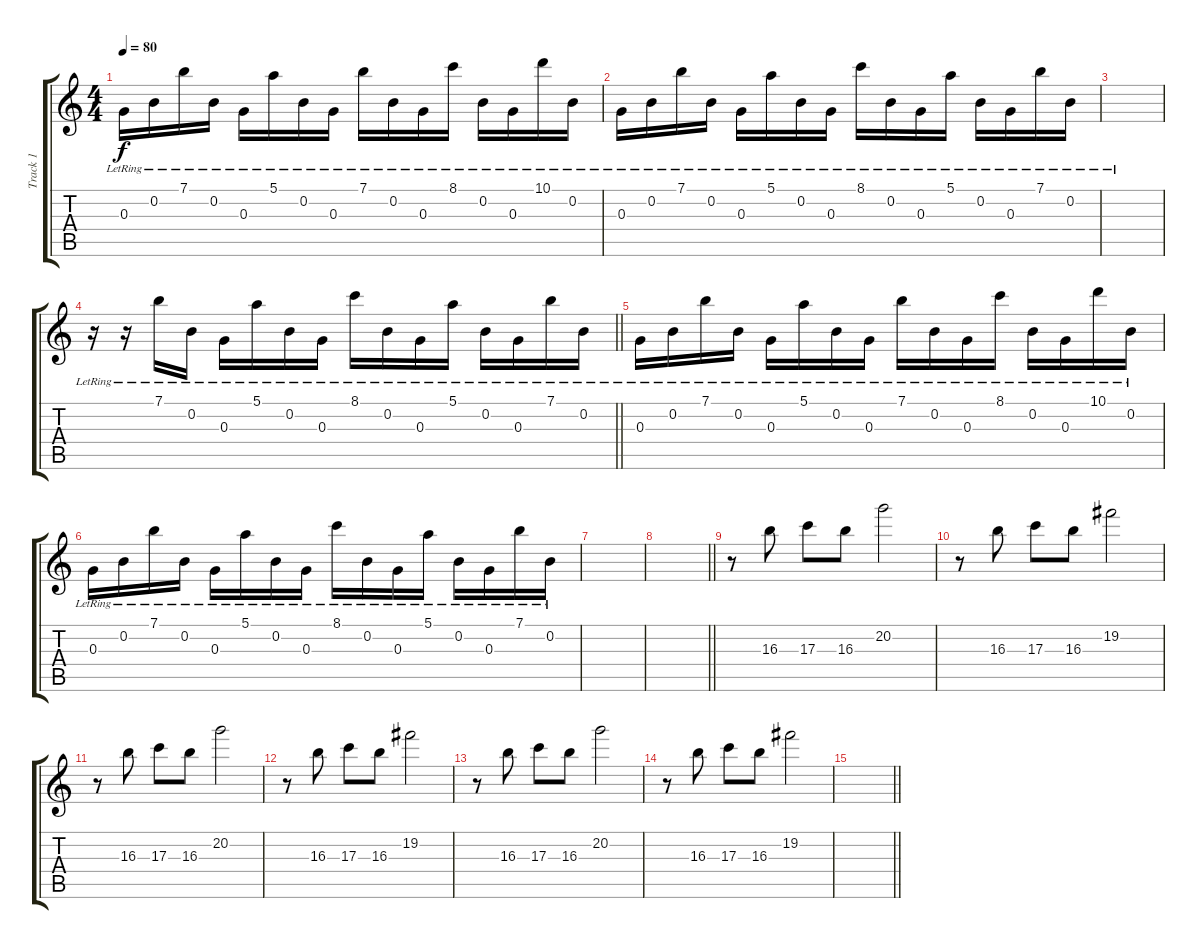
\track ("Track 1" "Track 1") {instrument electricguitarjazz}
\staff {score tabs}
\tuning (E4 B3 G3 D3 A2 E2) {hide}
\ts (4 4)
\tempo 80
\clef g2
\ks c
0.3{lr}.16{dy f} 0.2{lr}.16 7.1{lr}.16 0.2{lr}.16 0.3{lr}.16 5.1{lr}.16 0.2{lr}.16 0.3{lr}.16 7.1{lr}.16 0.2{lr}.16 0.3{lr}.16 8.1{lr}.16 0.2{lr}.16 0.3{lr}.16 10.1{lr}.16 0.2{lr}.16 |
0.3{lr}.16 0.2{lr}.16 7.1{lr}.16 0.2{lr}.16 0.3{lr}.16 5.1{lr}.16 0.2{lr}.16 0.3{lr}.16 8.1{lr}.16 0.2{lr}.16 0.3{lr}.16 5.1{lr}.16 0.2{lr}.16 0.3{lr}.16 7.1{lr}.16 0.2{lr}.16 |
|
\barLineRight lightlight
r.16 r.16 7.1{lr}.16 0.2{lr}.16 0.3{lr}.16 5.1{lr}.16 0.2{lr}.16 0.3{lr}.16 8.1{lr}.16 0.2{lr}.16 0.3{lr}.16 5.1{lr}.16 0.2{lr}.16 0.3{lr}.16 7.1{lr}.16 0.2{lr}.16 |
0.3{lr}.16 0.2{lr}.16 7.1{lr}.16 0.2{lr}.16 0.3{lr}.16 5.1{lr}.16 0.2{lr}.16 0.3{lr}.16 7.1{lr}.16 0.2{lr}.16 0.3{lr}.16 8.1{lr}.16 0.2{lr}.16 0.3{lr}.16 10.1{lr}.16 0.2{lr}.16 |
0.3{lr}.16 0.2{lr}.16 7.1{lr}.16 0.2{lr}.16 0.3{lr}.16 5.1{lr}.16 0.2{lr}.16 0.3{lr}.16 8.1{lr}.16 0.2{lr}.16 0.3{lr}.16 5.1{lr}.16 0.2{lr}.16 0.3{lr}.16 7.1{lr}.16 0.2{lr}.16 |
|
\barLineRight lightlight
|
r.8 16.3.8 17.3.8 16.3.8 20.2.2 |
r.8 16.3.8 17.3.8 16.3.8 19.2.2 |
r.8 16.3.8 17.3.8 16.3.8 20.2.2 |
r.8 16.3.8 17.3.8 16.3.8 19.2.2 |
r.8 16.3.8 17.3.8 16.3.8 20.2.2 |
r.8 16.3.8 17.3.8 16.3.8 19.2.2 |
\barLineRight lightlight
